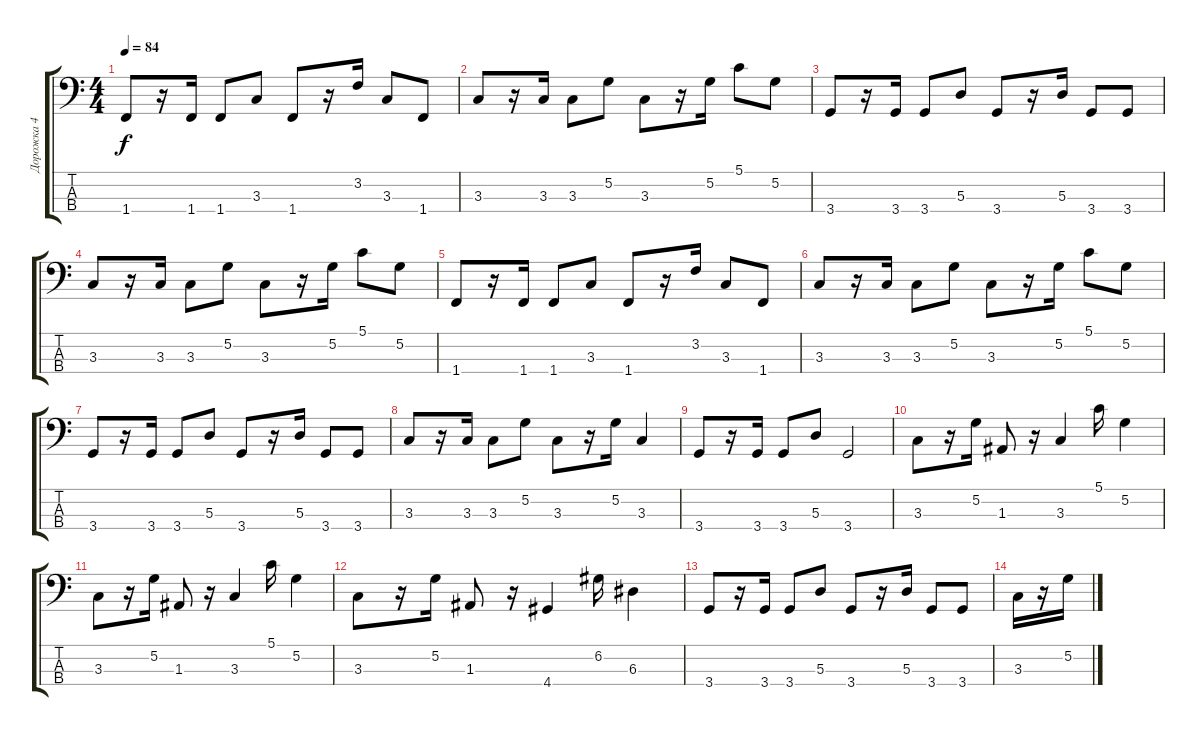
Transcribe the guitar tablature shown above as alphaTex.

\track ("Дорожка 4" "Дорожка 4") {instrument electricbassfinger}
\staff {score tabs}
\tuning (G2 D2 A1 E1) {hide}
\ts (4 4)
\tempo 84
\clef f4
\ks c
1.4.8{dy f} r.16 1.4.16 1.4.8 3.3.8 1.4.8 r.16 3.2.16 3.3.8 1.4.8 |
3.3.8 r.16 3.3.16 3.3.8 5.2.8 3.3.8 r.16 5.2.16 5.1.8 5.2.8 |
3.4.8 r.16 3.4.16 3.4.8 5.3.8 3.4.8 r.16 5.3.16 3.4.8 3.4.8 |
3.3.8 r.16 3.3.16 3.3.8 5.2.8 3.3.8 r.16 5.2.16 5.1.8 5.2.8 |
1.4.8 r.16 1.4.16 1.4.8 3.3.8 1.4.8 r.16 3.2.16 3.3.8 1.4.8 |
3.3.8 r.16 3.3.16 3.3.8 5.2.8 3.3.8 r.16 5.2.16 5.1.8 5.2.8 |
3.4.8 r.16 3.4.16 3.4.8 5.3.8 3.4.8 r.16 5.3.16 3.4.8 3.4.8 |
3.3.8 r.16 3.3.16 3.3.8 5.2.8 3.3.8 r.16 5.2.16 3.3.4 |
3.4.8 r.16 3.4.16 3.4.8 5.3.8 3.4.2 |
3.3.8 r.16 5.2.16 1.3.8 r.16 3.3.4 5.1.16 5.2.4 |
3.3.8 r.16 5.2.16 1.3.8 r.16 3.3.4 5.1.16 5.2.4 |
3.3.8 r.16 5.2.16 1.3.8 r.16 4.4.4 6.2.16 6.3.4 |
3.4.8 r.16 3.4.16 3.4.8 5.3.8 3.4.8 r.16 5.3.16 3.4.8 3.4.8 |
3.3.16 r.16 5.2.16
